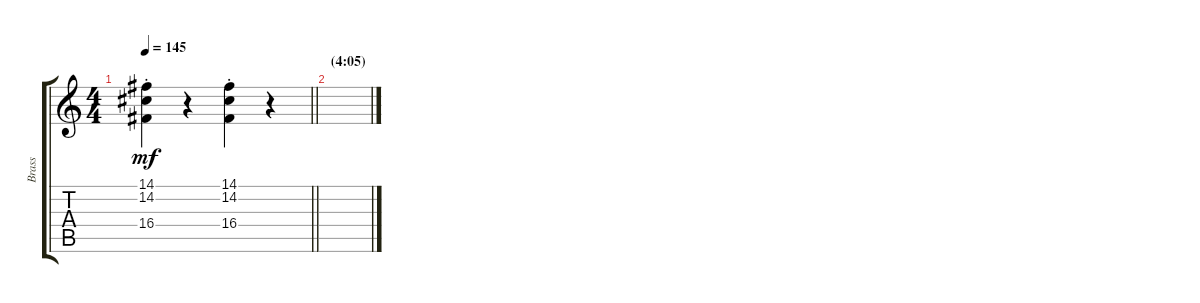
\track ("Brass" "Brass") {instrument trombone}
\staff {score tabs}
\tuning (E4 B3 G3 D3 A2 E2) {hide}
\ts (4 4)
\tempo 145
\clef g2
\barLineRight lightlight
\ks c
(14.1{st} 14.2{st} 16.4{st}).4{dy mf} r.4 (14.1{st} 14.2{st} 16.4{st}).4 r.4 |
\section ("" "(4:05)")
